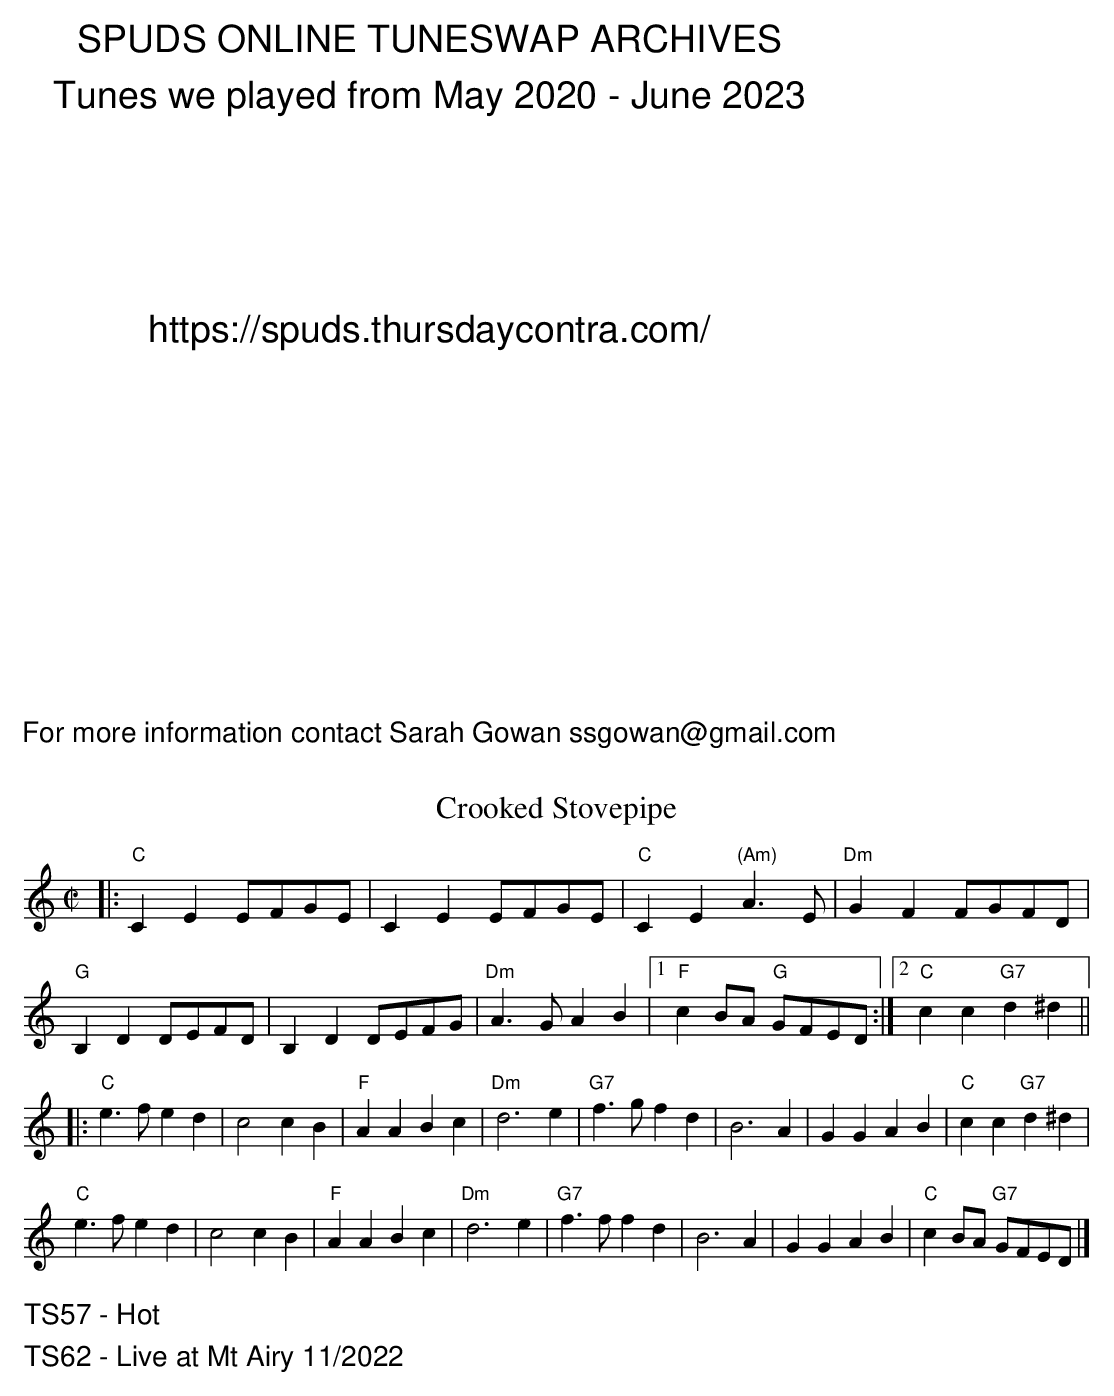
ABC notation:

X:1
T:Crooked Stovepipe
M:C|
L:1/4
K:C
|:"C"CE E/2F/2G/2E/2 | CE E/2F/2G/2E/2 |"C"CE "(Am)"A>E |"Dm"GF F/2G/2F/2D/2 |
"G"B,D D/2E/2F/2D/2 | B,D D/2E/2F/2G/2 |"Dm"A>G AB |1 "F"cB/2A/2 "G"G/2F/2E/2D/2 :|2"C"cc "G7"d^d ||
|:"C"e>f ed | c2 cB |"F"AA Bc |"Dm"d3 e |"G7"f>g fd | B3 A | GG AB |"C"cc "G7"d^d |
"C"e>f ed | c2 cB |"F"AA Bc |"Dm"d3 e |"G7"f>f fd | B3 A | GG AB |"C"cB/2A/2 "G7"G/2F/2E/2D/2 |]
